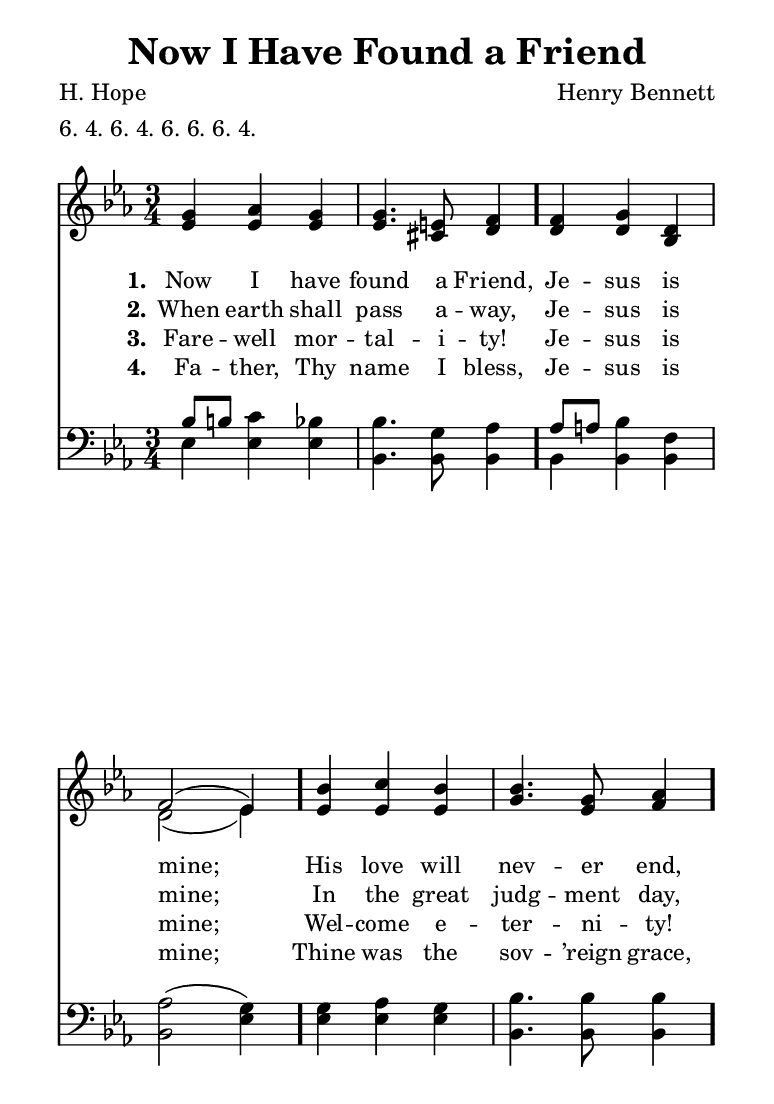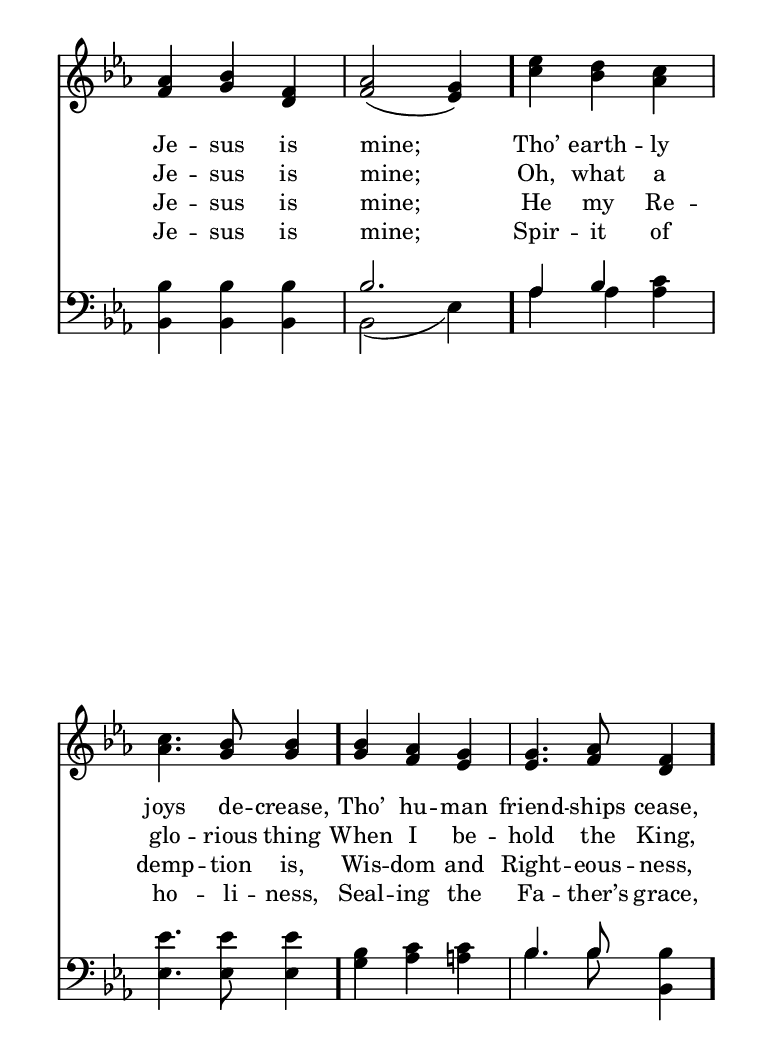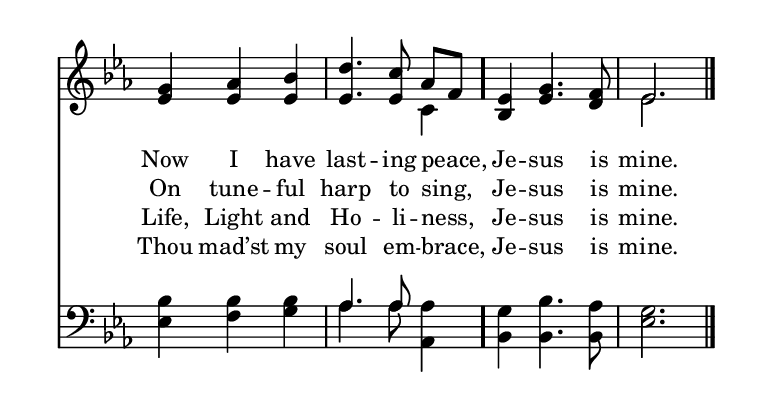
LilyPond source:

\include "common/global.ily"
\paper {
  \include "common/paper.ily"
  ragged-last-bottom = ##t
  system-system-spacing.padding = 9
}

\header{
  hymnnumber = "233"
  title = "Now I Have Found a Friend"
  tunename = "Jesus Mine"
  meter = "6. 4. 6. 4. 6. 6. 6. 4."
  poet = "H. Hope"
  composer = "Henry Bennett"
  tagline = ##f
}

global = {
  \include "common/overrides.ily"
  \override Staff.TimeSignature.style = #'numbered
  \time 3/4
  \override Score.MetronomeMark.transparent = ##t % hide all fermata changes too
  \tempo 4=90
  \key ees \major
  \autoBeamOff
}

notesSoprano = {
\global
\relative c'' {

  g4 aes g | g4. e8 f4 |
  f4 g d | f2( ees4) |
  bes'4 c bes | bes4. g8 aes4 |
  aes4 bes f | aes2( g4) |
  ees'4 d c | c4. bes8 bes4 |
  bes4 aes g | g4. aes8 f4 |
  g4 aes bes | d4. c8 aes8[ f] |
  ees4 g4. f8 | ees2. |

  \bar "|."

}
}

notesAlto = {
\global
\relative e' {

  ees4 ees ees | ees4. cis8 d4 |
  d4 d bes | d2( ees4) |
  ees4 ees ees | g4. ees8 f4 |
  f4 g d | f2( ees4) |
  c'4 bes aes | aes4. g8 g4 |
  g4 f ees | ees4. f8 d4 |
  ees4 ees ees | ees4. ees8 c4 |
  bes4 ees4. d8 | ees2. |

}
}

notesTenor = {
\global
\relative a {

  bes8[ b] c4 bes4 | bes4. g8 aes4 |
  aes8[ a] bes4 f | aes2( g4) |
  g4 aes g | bes4. bes8 bes4 |
  bes4 bes bes | bes2. |
  aes4 bes c | ees4. ees8 ees4 |
  bes4 c c | bes4. bes8 bes4 |
  bes4 bes bes | aes4. aes8 aes4 |
  g4 bes4. aes8 | g2. |

}
}

notesBass = {
\global
\relative f {

  ees4 ees ees | bes4. bes8 bes4 |
  bes4 bes bes | bes2( ees4) |
  ees4 ees ees | bes4. bes8 bes4 |
  bes4 bes bes | bes2( ees4) |
  aes4 aes aes | ees4. ees8 ees4 |
  g4 aes a | bes4. bes8 bes,4 |
  ees4 f g | aes4. aes8 aes,4 |
  bes4 bes4. bes8 | ees2. |

}
}

wordsA = \lyricmode {
\set stanza = "1."

Now I have found a Friend, \bar "."
Je -- sus is mine; \bar "."
His love will nev -- er end, \bar "."
Je -- sus is mine; \bar "."
Tho’ earth -- ly joys de -- crease, \bar "."
Tho’ hu -- man friend -- ships cease, \bar "."
Now I have last -- ing peace, \bar "."
Je -- sus is mine. \bar "."

}

wordsB = \lyricmode {
\set stanza = "2."

When earth shall pass a -- way,
Je -- sus is mine;
In the great judg -- ment day,
Je -- sus is mine;
Oh, what a glo -- rious thing
When I be -- hold the King,
On tune -- ful harp to sing,
Je -- sus is mine.

}

wordsC = \lyricmode {
\set stanza = "3."

Fare -- well mor -- tal -- i -- ty!
Je -- sus is mine;
Wel -- come e -- ter -- ni -- ty!
Je -- sus is mine;
He my Re -- demp -- tion is,
Wis -- dom and Right -- eous -- ness,
Life, Light and Ho -- li -- ness,
Je -- sus is mine.

}

wordsD = \lyricmode {
\set stanza = "4."

Fa -- ther, Thy name I bless,
Je -- sus is mine;
Thine was the sov -- ’reign grace,
Je -- sus is mine;
Spir -- it of ho -- li -- ness,
Seal -- ing the Fa -- ther’s grace,
Thou mad’st my soul em -- brace,
Je -- sus is mine.

}

\score {
  \context ChoirStaff <<
    \context Staff = upper <<
      \set Staff.autoBeaming = ##f
      \set ChoirStaff.systemStartDelimiter = #'SystemStartBar
      \set ChoirStaff.printPartCombineTexts = ##f
      \partcombine #'(2 . 9) \notesSoprano \notesAlto
      \context NullVoice = sopranos { \voiceOne << \notesSoprano >> }
      \context Lyrics = one   \lyricsto sopranos \wordsA
      \context Lyrics = two   \lyricsto sopranos \wordsB
      \context Lyrics = three \lyricsto sopranos \wordsC
      \context Lyrics = four  \lyricsto sopranos \wordsD
    >>
    \context Staff = men <<
      \set Staff.autoBeaming = ##f
      \clef bass
      \set ChoirStaff.printPartCombineTexts = ##f
      \partcombine #'(2 . 9) \notesTenor \notesBass
    >>
  >>
  \layout {
    \include "common/layout.ily"
  }
  \midi{
    \include "common/midi.ily"
  }
}

\version "2.19.49"  % necessary for upgrading to future LilyPond versions.

% vi:set et ts=2 sw=2 ai nocindent syntax=lilypond:
